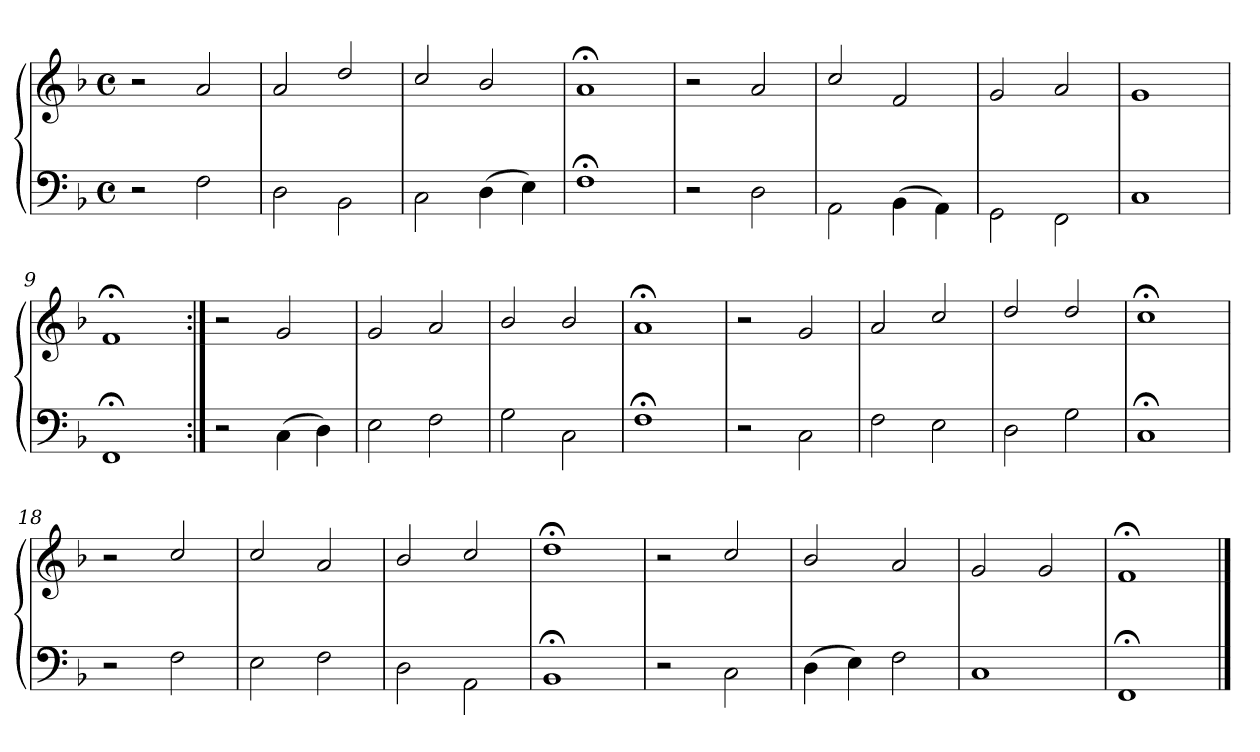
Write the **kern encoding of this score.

**kern	**kern
*part1	*part1
*staff2	*staff1
*clefF4	*clefG2
*k[b-]	*k[b-]
*M4/4	*M4/4
*met(c)	*met(c)
=1	=1
2r	2r
2F\	2a/
=2	=2
2D\	2a/
2BB-\	2dd/
=3	=3
2C\	2cc/
(4D\	2b-/
4E\)	.
=4	=4
1F;\	1a;</
=5	=5
2r	2r
2D\	2a/
=6	=6
2AA\	2cc/
(4BB-\	2f/
4AA\)	.
=7	=7
2GG\	2g/
2FF\	2a/
=8	=8
1C\	1g/
=9	=9
1FF;\	1f;</
!!LO:LB:g=z
=10:|!	=10:|!
2r	2r
(4C\	2g/
4D\)	.
=11	=11
2E\	2g/
2F\	2a/
=12	=12
2G\	2b-/
2C\	2b-/
=13	=13
1F;\	1a;</
=14	=14
2r	2r
2C\	2g/
=15	=15
2F\	2a/
2E\	2cc/
=16	=16
2D\	2dd/
2G\	2dd/
=17	=17
1C;\	1cc;</
!!LO:LB:g=z
=18	=18
2r	2r
2F\	2cc/
=19	=19
2E\	2cc/
2F\	2a/
=20	=20
2D\	2b-/
2AA\	2cc/
=21	=21
1BB-;\	1dd;</
=22	=22
2r	2r
2C\	2cc/
=23	=23
(4D\	2b-/
4E\)	.
2F\	2a/
=24	=24
1C\	2g/
.	2g/
=25	=25
1FF;\	1f;</
==	==
*-	*-
